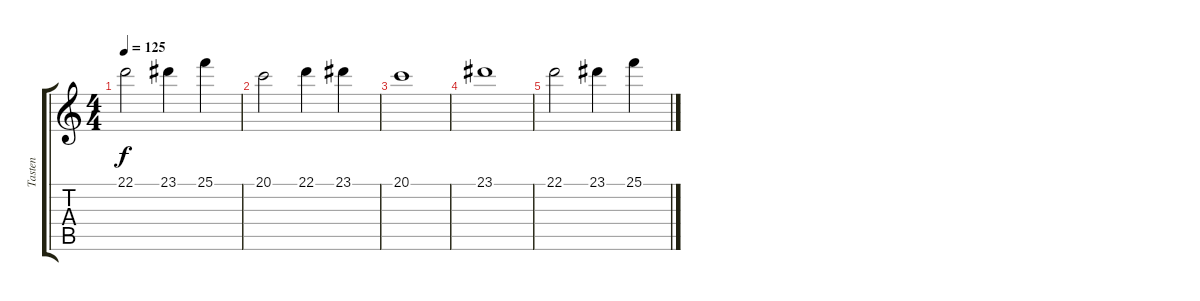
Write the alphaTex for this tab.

\track ("Tasten" "Tasten") {instrument vibraphone}
\staff {score tabs}
\tuning (E4 B3 G3 D3 A2 E2) {hide}
\ts (4 4)
\tempo 125
\clef g2
\ks c
22.1.2{dy f} 23.1.4 25.1.4 |
20.1.2 22.1.4 23.1.4 |
20.1.1 |
23.1.1 |
22.1.2 23.1.4 25.1.4
